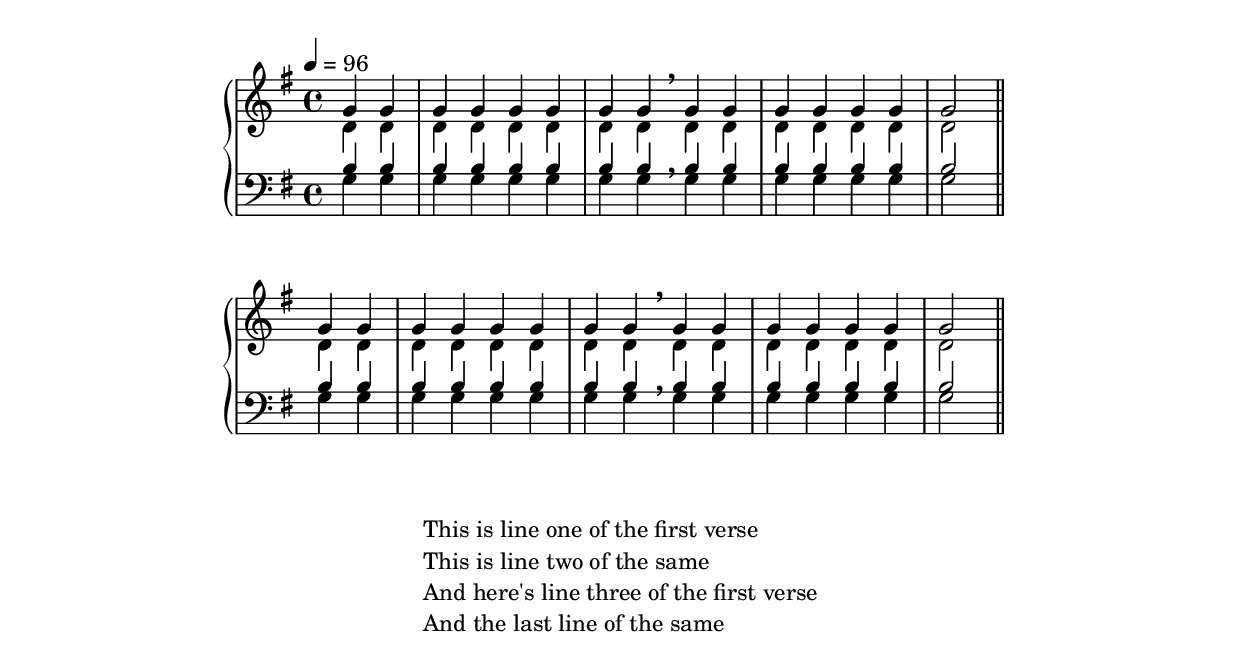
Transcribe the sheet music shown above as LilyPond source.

%% DO NOT EDIT this file manually; it is automatically
%% generated from LSR http://lsr.di.unimi.it
%% Make any changes in LSR itself, or in Documentation/snippets/new/ ,
%% and then run scripts/auxiliar/makelsr.py
%%
%% This file is in the public domain.
\version "2.18.0"

\header {
  lsrtags = "template, vocal-music"

  texidoc = "
This code shows one way of setting out a hymn tune when each line
starts and ends with a partial measure.  It also shows how to add the
verses as stand-alone text under the music.

"
  doctitle = "Hymn template"
} % begin verbatim


Timeline = {
  \time 4/4
  \tempo 4=96
  \partial 2
  s2 | s1 | s2 \breathe s2 | s1 | s2 \bar "||" \break
  s2 | s1 | s2 \breathe s2 | s1 | s2 \bar "||"
}

SopranoMusic = \relative g' {
  g4 g | g g g g | g g g g | g g g g | g2
  g4 g | g g g g | g g g g | g g g g | g2
}

AltoMusic = \relative c' {
  d4 d | d d d d | d d d d | d d d d | d2
  d4 d | d d d d | d d d d | d d d d | d2
}

TenorMusic = \relative a {
  b4 b | b b b b | b b b b | b b b b | b2
  b4 b | b b b b | b b b b | b b b b | b2
}

BassMusic =  \relative g {
  g4 g | g g g g | g g g g | g g g g | g2
  g4 g | g g g g | g g g g | g g g g | g2
}

global = {
 \key g \major
}

\score {  % Start score
  <<
    \new PianoStaff <<  % Start pianostaff
      \new Staff <<  % Start Staff = RH
        \global
        \clef "treble"
        \new Voice = "Soprano" <<  % Start Voice = "Soprano"
          \Timeline
          \voiceOne
          \SopranoMusic
        >>  % End Voice = "Soprano"
        \new Voice = "Alto" <<  % Start Voice = "Alto"
          \Timeline
          \voiceTwo
          \AltoMusic
        >>  % End Voice = "Alto"
      >>  % End Staff = RH
      \new Staff <<  % Start Staff = LH
        \global
        \clef "bass"
        \new Voice = "Tenor" <<  % Start Voice = "Tenor"
          \Timeline
          \voiceOne
          \TenorMusic
        >>  % End Voice = "Tenor"
        \new Voice = "Bass" <<  % Start Voice = "Bass"
          \Timeline
          \voiceTwo
          \BassMusic
        >>  % End Voice = "Bass"
      >>  % End Staff = LH
    >>  % End pianostaff
  >>
}  % End score

\markup {
  \fill-line {
    ""
    {
      \column {
        \left-align {
          "This is line one of the first verse"
          "This is line two of the same"
          "And here's line three of the first verse"
          "And the last line of the same"
        }
      }
    }
    ""
  }
}

\paper {  % Start paper block
  indent = 0     % don't indent first system
  line-width = 130   % shorten line length to suit music
}  % End paper block
